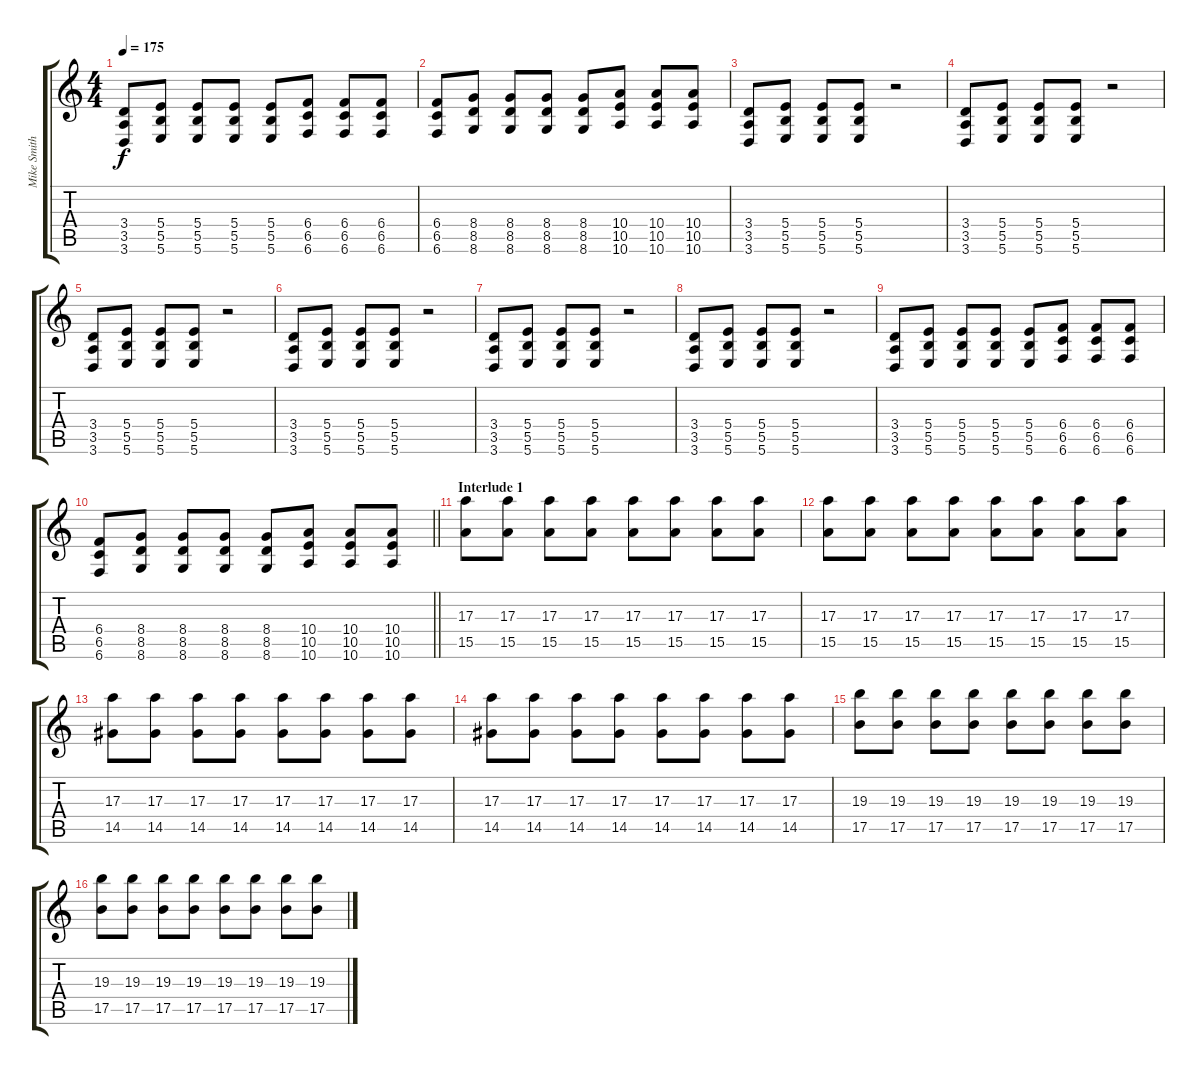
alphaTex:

\track ("Mike Smith" "Mike Smith") {instrument electricguitarclean}
\staff {score tabs}
\tuning (Db4 Ab3 E3 B2 Gb2 B1) {hide}
\ts (4 4)
\tempo 175
\clef g2
\ks c
(3.4 3.5 3.6).8{dy f} (5.4 5.5 5.6).8 (5.4 5.5 5.6).8 (5.4 5.5 5.6).8 (5.4 5.5 5.6).8 (6.4 6.5 6.6).8 (6.4 6.5 6.6).8 (6.4 6.5 6.6).8 |
(6.4 6.5 6.6).8 (8.4 8.5 8.6).8 (8.4 8.5 8.6).8 (8.4 8.5 8.6).8 (8.4 8.5 8.6).8 (10.4 10.5 10.6).8 (10.4 10.5 10.6).8 (10.4 10.5 10.6).8 |
(3.4 3.5 3.6).8 (5.4 5.5 5.6).8 (5.4 5.5 5.6).8 (5.4 5.5 5.6).8 r.2 |
(3.4 3.5 3.6).8 (5.4 5.5 5.6).8 (5.4 5.5 5.6).8 (5.4 5.5 5.6).8 r.2 |
(3.4 3.5 3.6).8 (5.4 5.5 5.6).8 (5.4 5.5 5.6).8 (5.4 5.5 5.6).8 r.2 |
(3.4 3.5 3.6).8 (5.4 5.5 5.6).8 (5.4 5.5 5.6).8 (5.4 5.5 5.6).8 r.2 |
(3.4 3.5 3.6).8 (5.4 5.5 5.6).8 (5.4 5.5 5.6).8 (5.4 5.5 5.6).8 r.2 |
(3.4 3.5 3.6).8 (5.4 5.5 5.6).8 (5.4 5.5 5.6).8 (5.4 5.5 5.6).8 r.2 |
(3.4 3.5 3.6).8 (5.4 5.5 5.6).8 (5.4 5.5 5.6).8 (5.4 5.5 5.6).8 (5.4 5.5 5.6).8 (6.4 6.5 6.6).8 (6.4 6.5 6.6).8 (6.4 6.5 6.6).8 |
\barLineRight lightlight
(6.4 6.5 6.6).8 (8.4 8.5 8.6).8 (8.4 8.5 8.6).8 (8.4 8.5 8.6).8 (8.4 8.5 8.6).8 (10.4 10.5 10.6).8 (10.4 10.5 10.6).8 (10.4 10.5 10.6).8 |
\section ("" "Interlude 1")
(17.3 15.5).8 (17.3 15.5).8 (17.3 15.5).8 (17.3 15.5).8 (17.3 15.5).8 (17.3 15.5).8 (17.3 15.5).8 (17.3 15.5).8 |
(17.3 15.5).8 (17.3 15.5).8 (17.3 15.5).8 (17.3 15.5).8 (17.3 15.5).8 (17.3 15.5).8 (17.3 15.5).8 (17.3 15.5).8 |
(17.3 14.5).8 (17.3 14.5).8 (17.3 14.5).8 (17.3 14.5).8 (17.3 14.5).8 (17.3 14.5).8 (17.3 14.5).8 (17.3 14.5).8 |
(17.3 14.5).8 (17.3 14.5).8 (17.3 14.5).8 (17.3 14.5).8 (17.3 14.5).8 (17.3 14.5).8 (17.3 14.5).8 (17.3 14.5).8 |
(19.3 17.5).8 (19.3 17.5).8 (19.3 17.5).8 (19.3 17.5).8 (19.3 17.5).8 (19.3 17.5).8 (19.3 17.5).8 (19.3 17.5).8 |
(19.3 17.5).8 (19.3 17.5).8 (19.3 17.5).8 (19.3 17.5).8 (19.3 17.5).8 (19.3 17.5).8 (19.3 17.5).8 (19.3 17.5).8
